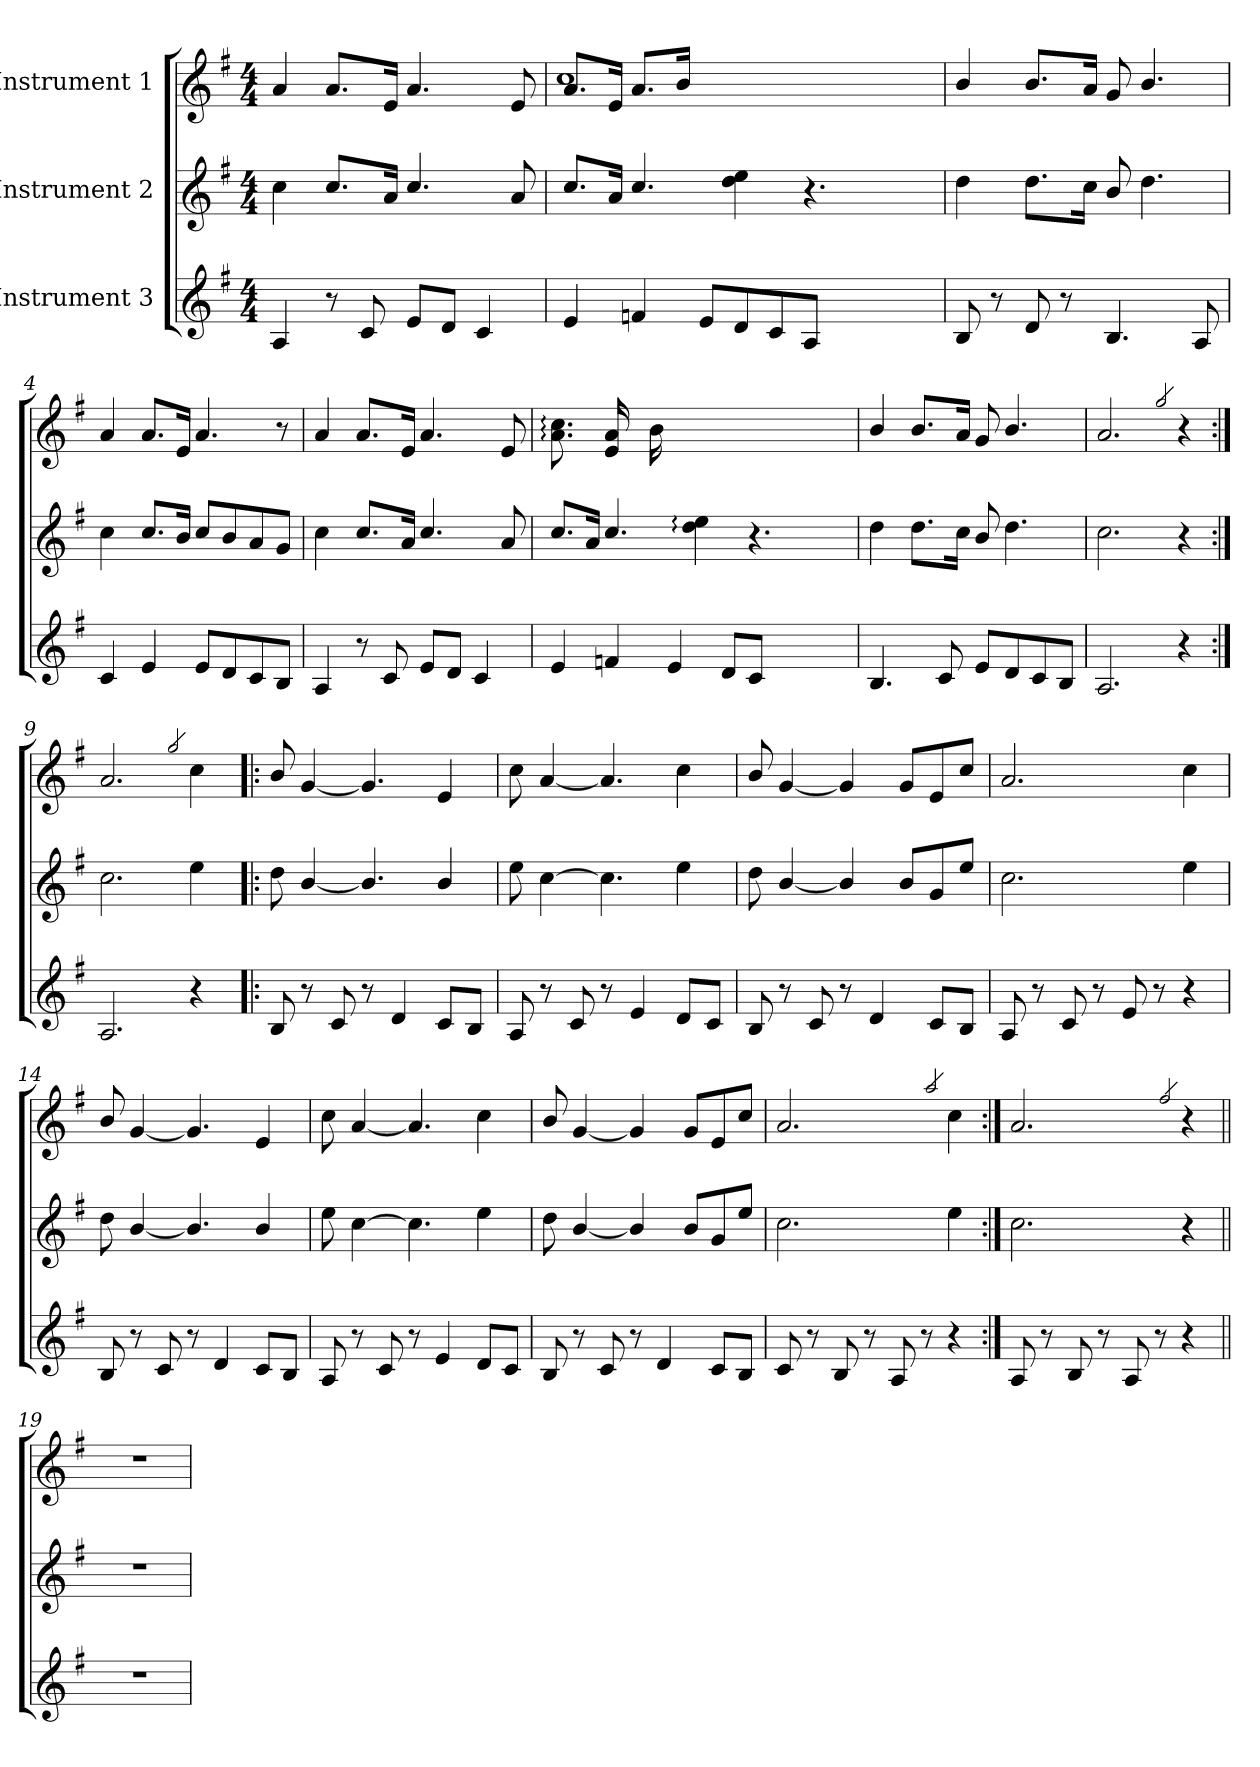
**kern	**kern	**kern
*part3	*part2	*part1
*staff3	*staff2	*staff1
*I"Instrument 3	*I"Instrument 2	*I"Instrument 1
*clefG2	*clefG2	*clefG2
*k[f#]	*k[f#]	*k[f#]
*G:	*G:	*G:
*M4/4	*M4/4	*M4/4
*MM80	*MM80	*MM80
=1	=1	=1
4A/	4cc\	4a/
8r	8.cc/L	8.a/L
8c/	.	.
.	16a/Jk	16e/Jk
8e/L	4.cc/	4.a/
8d/J	.	.
4c/	.	.
.	8a/	8e/
=2	=2	=2
*	*	*^
4e/	8.cc/L	8.a/L	1cc
.	16a/Jk	16e/Jk	.
4fn/	4.cc/	8.a/L	.
.	.	16b/Jk	.
8e/L	.	2ryy	.
8d/	4dd\ 4ee\	.	.
8c/	.	.	.
8A/J	4.r	.	.
2ryy	.	2ryy	2ryy
.	4ryy	.	.
*	*	*v	*v
=3	=3	=3
8B/	4dd\	4b/
8r	.	.
8d/	8.dd\L	8.b/L
8r	.	.
.	16cc\Jk	16a/Jk
4.B/	8b/	8g/
.	4.dd\	4.b/
8A/	.	.
=4	=4	=4
4c/	4cc\	4a/
4e/	8.cc/L	8.a/L
.	16b/Jk	16e/Jk
8e/L	8cc/L	4.a/
8d/	8b/	.
8c/	8a/	.
8B/J	8g/J	8r
=5	=5	=5
4A/	4cc\	4a/
8r	8.cc/L	8.a/L
8c/	.	.
.	16a/Jk	16e/Jk
8e/L	4.cc/	4.a/
8d/J	.	.
4c/	.	.
.	8a/	8e/
=6	=6	=6
4e/	8.cc/L	8.a: 8.cc:
.	16a/Jk	16ryy
4fn/	4.cc/	16e/ 16a/
.	.	8ryy
.	.	16b\
4e/	.	2ryy
.	4dd\: 4ee\:	.
8d/L	.	.
8c/J	4.r	.
2ryy	.	2ryy
.	4ryy	.
!!LO:LB:g=z
=7	=7	=7
4.B/	4dd\	4b/
.	8.dd\L	8.b/L
8c/	.	.
.	16cc\Jk	16a/Jk
8e/L	8b/	8g/
8d/	4.dd\	4.b/
8c/	.	.
8B/J	.	.
=8	=8	=8
2.A/	2.cc\	2.a/
.	.	2qgg/
4r	4r	4r
=9:|!	=9:|!	=9:|!
2.A/	2.cc\	2.a/
.	.	2qgg/
4r	4ee\	4cc\
=10!|:	=10!|:	=10!|:
8B/	8dd\	8b/
8r	[4b/	[4g/
8c/	.	.
8r	4.b/]	4.g/]
4d/	.	.
8c/L	4b/	4e/
8B/J	.	.
=11	=11	=11
8A/	8ee\	8cc\
8r	[4cc\	[4a/
8c/	.	.
8r	4.cc\]	4.a/]
4e/	.	.
8d/L	4ee\	4cc\
8c/J	.	.
=12	=12	=12
8B/	8dd\	8b/
8r	[4b/	[4g/
8c/	.	.
8r	4b/]	4g/]
4d/	.	.
.	8b/L	8g/L
8c/L	8g/	8e/
8B/J	8ee/J	8cc/J
=13	=13	=13
8A/	2.cc\	2.a/
8r	.	.
8c/	.	.
8r	.	.
8e/	.	.
8r	.	.
4r	4ee\	4cc\
!!LO:LB:g=z
=14	=14	=14
8B/	8dd\	8b/
8r	[4b/	[4g/
8c/	.	.
8r	4.b/]	4.g/]
4d/	.	.
8c/L	4b/	4e/
8B/J	.	.
=15	=15	=15
8A/	8ee\	8cc\
8r	[4cc\	[4a/
8c/	.	.
8r	4.cc\]	4.a/]
4e/	.	.
8d/L	4ee\	4cc\
8c/J	.	.
=16	=16	=16
8B/	8dd\	8b/
8r	[4b/	[4g/
8c/	.	.
8r	4b/]	4g/]
4d/	.	.
.	8b/L	8g/L
8c/L	8g/	8e/
8B/J	8ee/J	8cc/J
=17	=17	=17
8c/	2.cc\	2.a/
8r	.	.
8B/	.	.
8r	.	.
8A/	.	.
8r	.	.
.	.	2qaa/
4r	4ee\	4cc\
=18:|!	=18:|!	=18:|!
8A/	2.cc\	2.a/
8r	.	.
8B/	.	.
8r	.	.
8A/	.	.
8r	.	.
.	.	2qff#/
4r	4r	4r
=19||	=19||	=19||
1r	1r	1r
=	=	=
*-	*-	*-
